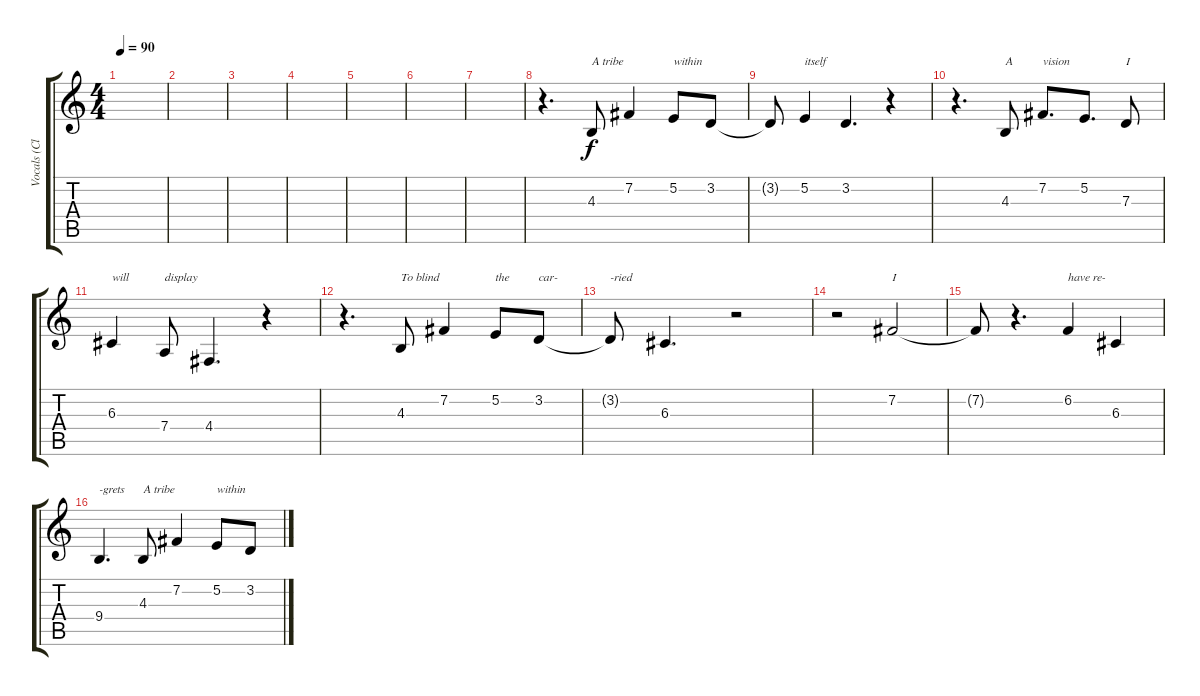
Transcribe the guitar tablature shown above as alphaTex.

\track ("Vocals (Clean)" "Vocals (Cl") {instrument lead3calliope}
\staff {score tabs}
\tuning (E4 B3 G3 D3 A2 E2) {hide}
\ts (4 4)
\tempo 90
\clef g2
\ks c
|
|
|
|
|
|
|
r.4{d} 4.3.8{txt "A tribe"} 7.2.4 5.2.8{txt "within"} 3.2.8 |
3.2{t}.8 5.2.4{txt "itself"} 3.2.4{d} r.4 |
r.4{d} 4.3.8{txt "A"} 7.2.8{d txt "vision"} 5.2.8{d} 7.3.8{txt "I"} |
6.3.4{txt "will"} 7.4.8{txt "display"} 4.4.4{d} r.4 |
r.4{d} 4.3.8{txt "To blind"} 7.2.4 5.2.8{txt "the"} 3.2.8{txt "car-"} |
3.2{t}.8{txt "-ried"} 6.3.4{d} r.2 |
r.2 7.2.2{txt "I"} |
7.2{t}.8 r.4{d} 6.2.4{txt "have re-"} 6.3.4 |
9.4.4{d txt "-grets"} 4.3.8{txt "A tribe"} 7.2.4 5.2.8{txt "within"} 3.2.8
